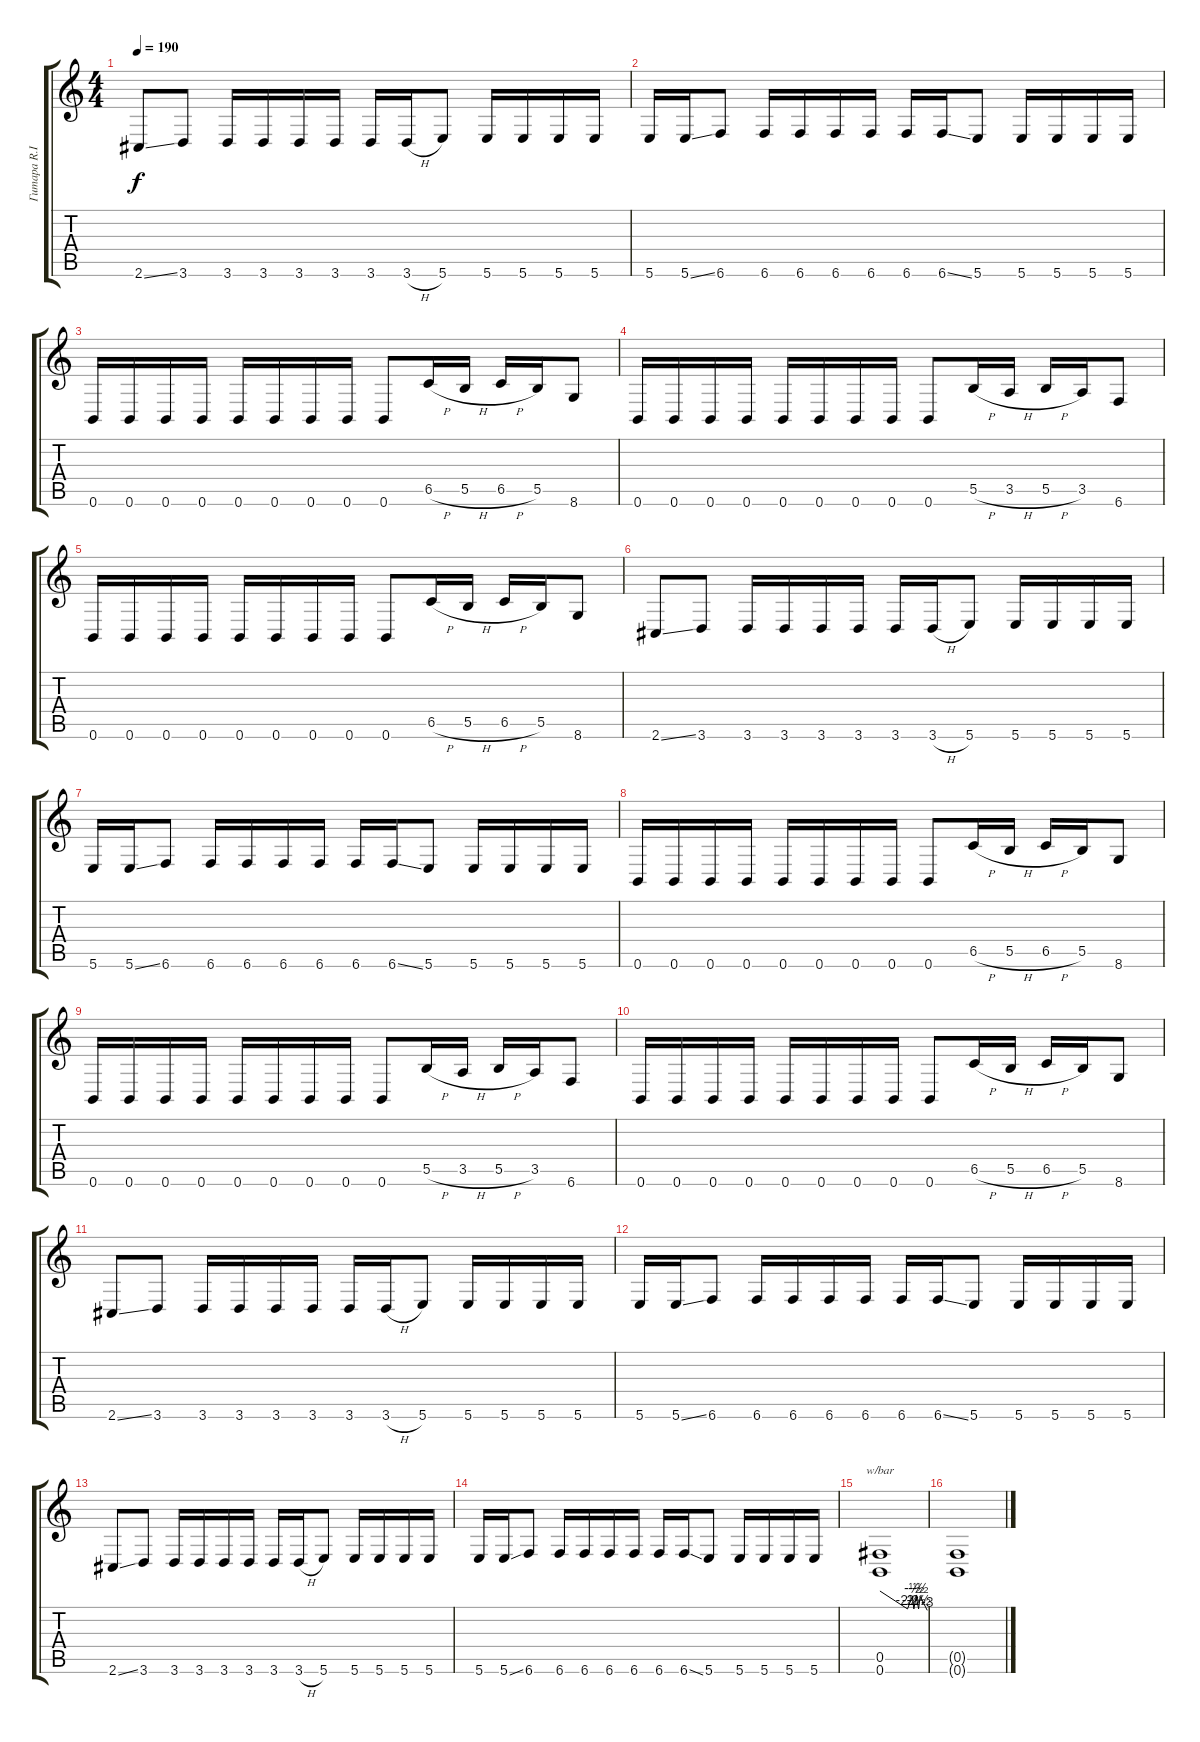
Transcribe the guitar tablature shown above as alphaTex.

\track ("Гитара R.I.P. Hanneman" "Гитара R.I") {instrument overdrivenguitar}
\staff {score tabs}
\tuning (Db4 Ab3 E3 B2 Gb2 B1) {hide}
\ts (4 4)
\tempo 190
\clef g2
\ks c
2.6{ss}.8{dy f} 3.6.8 3.6.16 3.6.16 3.6.16 3.6.16 3.6.16 3.6{h}.16 5.6.8 5.6.16 5.6.16 5.6.16 5.6.16 |
5.6.16 5.6{ss}.16 6.6.8 6.6.16 6.6.16 6.6.16 6.6.16 6.6.16 6.6{ss}.16 5.6.8 5.6.16 5.6.16 5.6.16 5.6.16 |
0.6.16 0.6.16 0.6.16 0.6.16 0.6.16 0.6.16 0.6.16 0.6.16 0.6.8 6.5{h}.16 5.5{h}.16 6.5{h}.16 5.5.16 8.6.8 |
0.6.16 0.6.16 0.6.16 0.6.16 0.6.16 0.6.16 0.6.16 0.6.16 0.6.8 5.5{h}.16 3.5{h}.16 5.5{h}.16 3.5.16 6.6.8 |
0.6.16 0.6.16 0.6.16 0.6.16 0.6.16 0.6.16 0.6.16 0.6.16 0.6.8 6.5{h}.16 5.5{h}.16 6.5{h}.16 5.5.16 8.6.8 |
2.6{ss}.8 3.6.8 3.6.16 3.6.16 3.6.16 3.6.16 3.6.16 3.6{h}.16 5.6.8 5.6.16 5.6.16 5.6.16 5.6.16 |
5.6.16 5.6{ss}.16 6.6.8 6.6.16 6.6.16 6.6.16 6.6.16 6.6.16 6.6{ss}.16 5.6.8 5.6.16 5.6.16 5.6.16 5.6.16 |
0.6.16 0.6.16 0.6.16 0.6.16 0.6.16 0.6.16 0.6.16 0.6.16 0.6.8 6.5{h}.16 5.5{h}.16 6.5{h}.16 5.5.16 8.6.8 |
0.6.16 0.6.16 0.6.16 0.6.16 0.6.16 0.6.16 0.6.16 0.6.16 0.6.8 5.5{h}.16 3.5{h}.16 5.5{h}.16 3.5.16 6.6.8 |
0.6.16 0.6.16 0.6.16 0.6.16 0.6.16 0.6.16 0.6.16 0.6.16 0.6.8 6.5{h}.16 5.5{h}.16 6.5{h}.16 5.5.16 8.6.8 |
2.6{ss}.8 3.6.8 3.6.16 3.6.16 3.6.16 3.6.16 3.6.16 3.6{h}.16 5.6.8 5.6.16 5.6.16 5.6.16 5.6.16 |
5.6.16 5.6{ss}.16 6.6.8 6.6.16 6.6.16 6.6.16 6.6.16 6.6.16 6.6{ss}.16 5.6.8 5.6.16 5.6.16 5.6.16 5.6.16 |
2.6{ss}.8 3.6.8 3.6.16 3.6.16 3.6.16 3.6.16 3.6.16 3.6{h}.16 5.6.8 5.6.16 5.6.16 5.6.16 5.6.16 |
5.6.16 5.6{ss}.16 6.6.8 6.6.16 6.6.16 6.6.16 6.6.16 6.6.16 6.6{ss}.16 5.6.8 5.6.16 5.6.16 5.6.16 5.6.16 |
(0.5 0.6).1{tbe (custom default 0 0 35 -10 41 -2 43 -10 46 -2 49 -10 51 -2 60 -12)} |
(0.5{t} 0.6{t}).1
